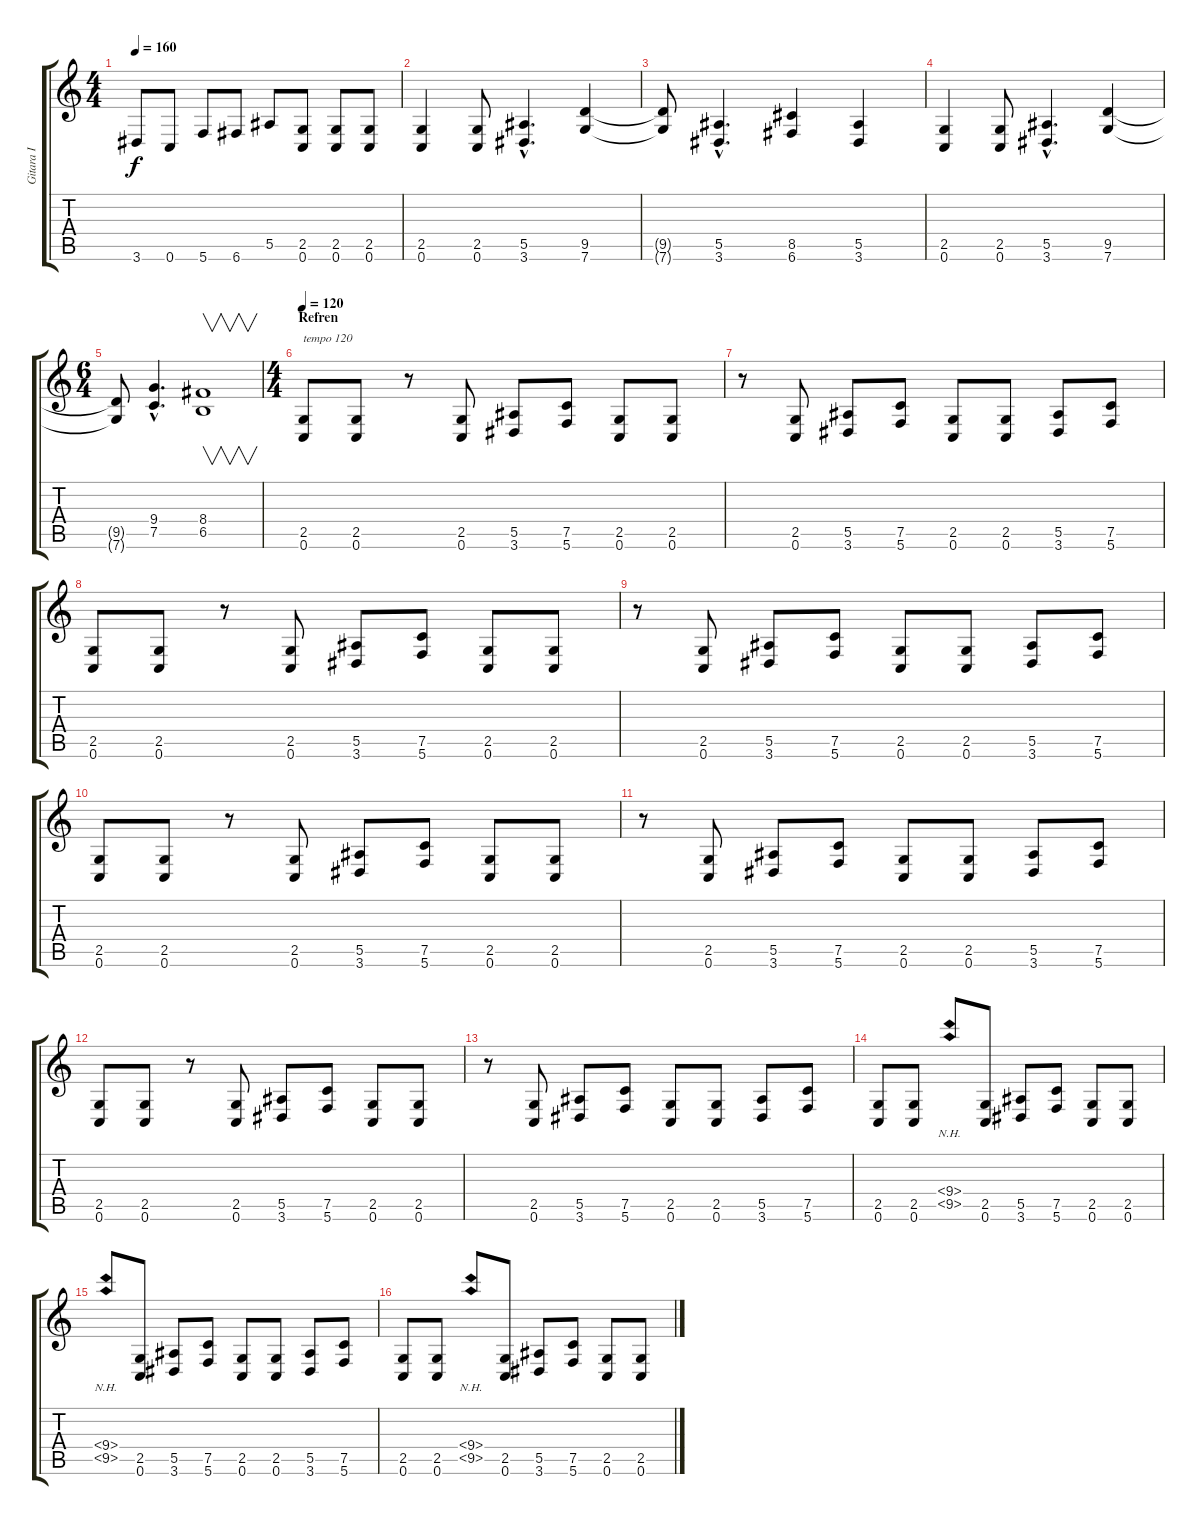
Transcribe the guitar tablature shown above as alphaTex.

\track ("Gitara I" "Gitara I") {instrument distortionguitar}
\staff {score tabs}
\tuning (C4 G3 Eb3 Bb2 F2 C2) {hide}
\ts (4 4)
\tempo 160
\clef g2
\ks c
3.6{t}.8{dy f} 0.6.8 5.6.8 6.6.8 5.5.8 (2.5 0.6).8 (2.5 0.6).8 (2.5 0.6).8 |
(2.5 0.6).4 (2.5 0.6).8 (5.5{hac} 3.6{hac}).4{d} (9.5 7.6).4 |
(9.5{t} 7.6{t}).8 (5.5{hac} 3.6{hac}).4{d} (8.5 6.6).4 (5.5 3.6).4 |
(2.5 0.6).4 (2.5 0.6).8 (5.5{hac} 3.6{hac}).4{d} (9.5 7.6).4 |
\ts (6 4)
(9.5{t} 7.6{t}).8 (9.4{hac} 7.5{hac}).4{d} (8.4 6.5).1{v} |
\ts (4 4)
\section ("" "Refren")
\tempo 120
(2.5 0.6).8{txt "tempo 120"} (2.5 0.6).8 r.8 (2.5 0.6).8 (5.5 3.6).8 (7.5 5.6).8 (2.5 0.6).8 (2.5 0.6).8 |
r.8 (2.5 0.6).8 (5.5 3.6).8 (7.5 5.6).8 (2.5 0.6).8 (2.5 0.6).8 (5.5 3.6).8 (7.5 5.6).8 |
(2.5 0.6).8 (2.5 0.6).8 r.8 (2.5 0.6).8 (5.5 3.6).8 (7.5 5.6).8 (2.5 0.6).8 (2.5 0.6).8 |
r.8 (2.5 0.6).8 (5.5 3.6).8 (7.5 5.6).8 (2.5 0.6).8 (2.5 0.6).8 (5.5 3.6).8 (7.5 5.6).8 |
(2.5 0.6).8 (2.5 0.6).8 r.8 (2.5 0.6).8 (5.5 3.6).8 (7.5 5.6).8 (2.5 0.6).8 (2.5 0.6).8 |
r.8 (2.5 0.6).8 (5.5 3.6).8 (7.5 5.6).8 (2.5 0.6).8 (2.5 0.6).8 (5.5 3.6).8 (7.5 5.6).8 |
(2.5 0.6).8 (2.5 0.6).8 r.8 (2.5 0.6).8 (5.5 3.6).8 (7.5 5.6).8 (2.5 0.6).8 (2.5 0.6).8 |
r.8 (2.5 0.6).8 (5.5 3.6).8 (7.5 5.6).8 (2.5 0.6).8 (2.5 0.6).8 (5.5 3.6).8 (7.5 5.6).8 |
(2.5 0.6).8 (2.5 0.6).8 (9.4{nh} 9.5{nh}).8 (2.5 0.6).8 (5.5 3.6).8 (7.5 5.6).8 (2.5 0.6).8 (2.5 0.6).8 |
(9.4{nh} 9.5{nh}).8 (2.5 0.6).8 (5.5 3.6).8 (7.5 5.6).8 (2.5 0.6).8 (2.5 0.6).8 (5.5 3.6).8 (7.5 5.6).8 |
(2.5 0.6).8 (2.5 0.6).8 (9.4{nh} 9.5{nh}).8 (2.5 0.6).8 (5.5 3.6).8 (7.5 5.6).8 (2.5 0.6).8 (2.5 0.6).8
